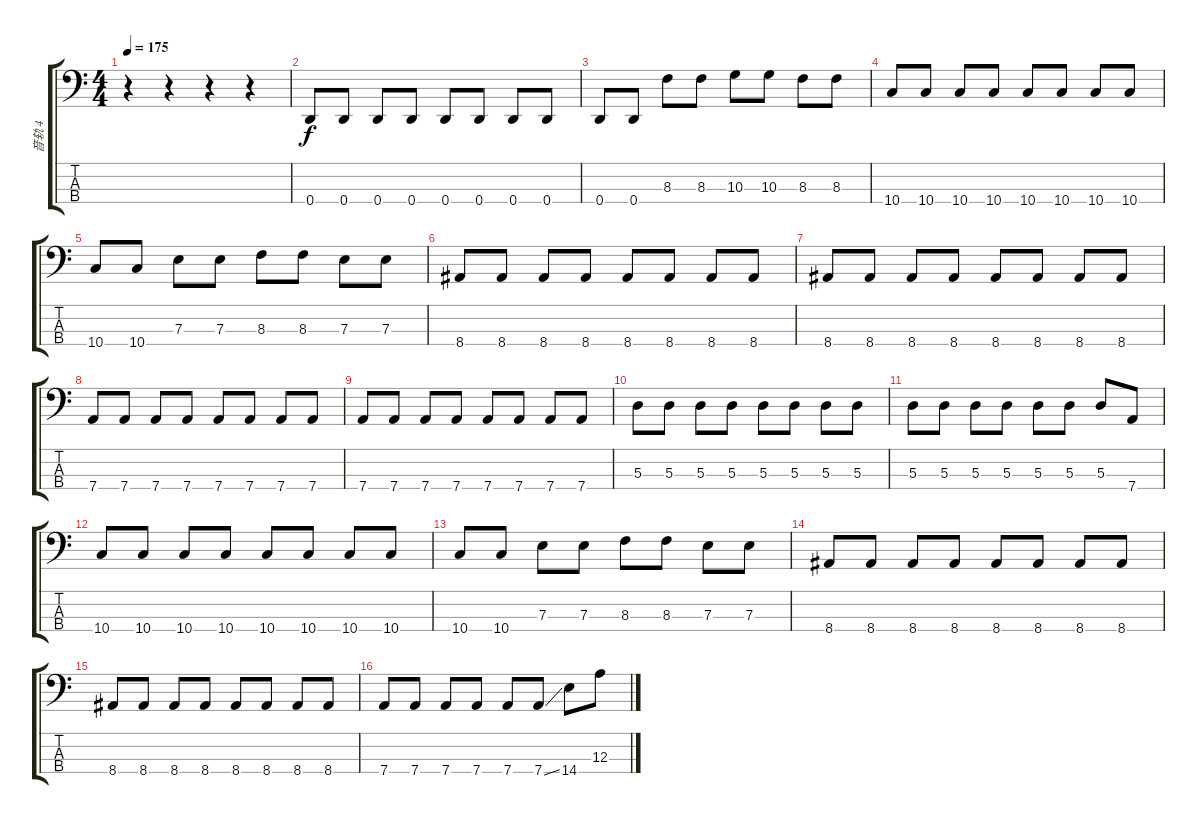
\track ("音轨 4" "音轨 4") {instrument electricbassfinger}
\staff {score tabs}
\tuning (G2 D2 A1 D1) {hide}
\ts (4 4)
\tempo 175
\clef f4
\ks c
r.4{dy f} r.4 r.4 r.4 |
0.4.8 0.4.8 0.4.8 0.4.8 0.4.8 0.4.8 0.4.8 0.4.8 |
0.4.8 0.4.8 8.3.8 8.3.8 10.3.8 10.3.8 8.3.8 8.3.8 |
10.4.8 10.4.8 10.4.8 10.4.8 10.4.8 10.4.8 10.4.8 10.4.8 |
10.4.8 10.4.8 7.3.8 7.3.8 8.3.8 8.3.8 7.3.8 7.3.8 |
8.4.8 8.4.8 8.4.8 8.4.8 8.4.8 8.4.8 8.4.8 8.4.8 |
8.4.8 8.4.8 8.4.8 8.4.8 8.4.8 8.4.8 8.4.8 8.4.8 |
7.4.8 7.4.8 7.4.8 7.4.8 7.4.8 7.4.8 7.4.8 7.4.8 |
7.4.8 7.4.8 7.4.8 7.4.8 7.4.8 7.4.8 7.4.8 7.4.8 |
5.3.8 5.3.8 5.3.8 5.3.8 5.3.8 5.3.8 5.3.8 5.3.8 |
5.3.8 5.3.8 5.3.8 5.3.8 5.3.8 5.3.8 5.3.8 7.4.8 |
10.4.8 10.4.8 10.4.8 10.4.8 10.4.8 10.4.8 10.4.8 10.4.8 |
10.4.8 10.4.8 7.3.8 7.3.8 8.3.8 8.3.8 7.3.8 7.3.8 |
8.4.8 8.4.8 8.4.8 8.4.8 8.4.8 8.4.8 8.4.8 8.4.8 |
8.4.8 8.4.8 8.4.8 8.4.8 8.4.8 8.4.8 8.4.8 8.4.8 |
7.4.8 7.4.8 7.4.8 7.4.8 7.4.8 7.4{ss}.8 14.4.8 12.3.8
